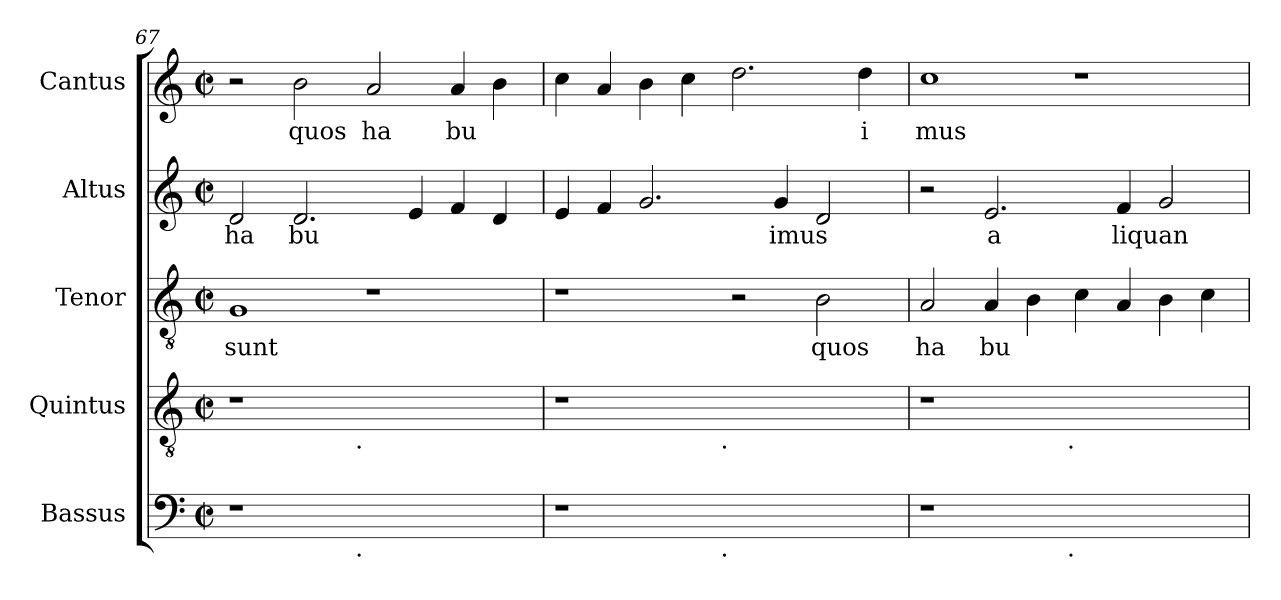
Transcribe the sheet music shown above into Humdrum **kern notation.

**kern	**kern	**kern	**text	**kern	**text	**kern	**text
*part5	*part4	*part3	*part3	*part2	*part2	*part1	*part1
*staff5	*staff4	*staff3	*staff3	*staff2	*staff2	*staff1	*staff1
*I"Bassus	*I"Quintus	*I"Tenor	*	*I"Altus	*	*I"Cantus	*
*clefF4	*clefGv2	*clefGv2	*	*clefG2	*	*clefG2	*
*k[]	*k[]	*k[]	*	*k[]	*	*k[]	*
*C:	*C:	*C:	*	*C:	*	*C:	*
*M2/2	*M2/2	*M2/2	*	*M2/2	*	*M2/2	*
*met(c|)	*met(c|)	*met(c|)	*	*met(c|)	*	*met(c|)	*
=67	=67	=67	=67	=67	=67	=67	=67
!	!	!	!LO:LY:b:cj	!	!LO:LY:b:cj	!	!
*^	*^	*	*	*	*	*	*
1r	2ryy	1r	2ryy	1G	sunt	2d/	ha	2r	.
!	!	!	!	!	!	!	!LO:LY:b:cj	!	!LO:LY:b:cj
.	4...ryy	.	4...ryy	.	.	2.d/	bu	2b\	quos
!	!	!	!LO:TX:b:t=.	!	!	!	!	!	!
!	!LO:TX:b:t=.	!	!	!	!	!	!	!	!
.	1ryy	.	1ryy	.	.	.	.	.	.
!	!	!	!	!	!	!	!	!	!LO:LY:b:cj
1ryy	.	1ryy	.	1r	.	.	.	2a/	ha
!	!	!	!	!	!	!	!LO:LY:b:cj	!	!
.	.	.	.	.	.	4e/	.	.	.
!	!	!	!	!	!	!	!LO:LY:b:cj	!	!LO:LY:b:cj
.	.	.	.	.	.	4f/	.	4a/	bu
!	!	!	!	!	!	!	!LO:LY:b:cj	!	!LO:LY:b:cj
.	.	.	.	.	.	4d/	.	4b\	.
.	32ryy	.	32ryy	.	.	.	.	.	.
=68	=68	=68	=68	=68	=68	=68	=68	=68	=68
!	!	!	!	!	!	!	!LO:LY:b:cj	!	!LO:LY:b:cj
1r	2ryy	1r	2ryy	1r	.	4e/	.	4cc\	.
!	!	!	!	!	!	!	!LO:LY:b:cj	!	!LO:LY:b:cj
.	.	.	.	.	.	4f/	.	4a/	.
!	!	!	!	!	!	!	!LO:LY:b:cj	!	!LO:LY:b:cj
.	4...ryy	.	4...ryy	.	.	2.g/	.	4b\	.
!	!	!	!	!	!	!	!	!	!LO:LY:b:cj
.	.	.	.	.	.	.	.	4cc\	.
!	!	!	!LO:TX:b:t=.	!	!	!	!	!	!
!	!LO:TX:b:t=.	!	!	!	!	!	!	!	!
.	1ryy	.	1ryy	.	.	.	.	.	.
!	!	!	!	!	!	!	!	!	!LO:LY:b:cj
1ryy	.	1ryy	.	2r	.	.	.	2.dd\	.
!	!	!	!	!	!	!	!LO:LY:b:cj	!	!
.	.	.	.	.	.	4g/	imus	.	.
!	!	!	!	!	!LO:LY:b:cj	!	!LO:LY:b:cj	!	!
.	.	.	.	2B\	quos	2d/	.	.	.
!	!	!	!	!	!	!	!	!	!LO:LY:b:cj
.	.	.	.	.	.	.	.	4dd\	i
.	32ryy	.	32ryy	.	.	.	.	.	.
=69	=69	=69	=69	=69	=69	=69	=69	=69	=69
!	!	!	!	!	!LO:LY:b:cj	!	!	!	!LO:LY:b:cj
1r	2ryy	1r	2ryy	2A/	ha	2r	.	1cc	mus
!	!	!	!	!	!LO:LY:b:cj	!	!LO:LY:b:cj	!	!
.	4ryy	.	4ryy	4A/	bu	2.e/	a	.	.
!	!	!	!	!	!LO:LY:b:cj	!	!	!	!
.	8...ryy	.	8...ryy	4B\	.	.	.	.	.
!	!	!	!LO:TX:b:t=.	!	!	!	!	!	!
!	!LO:TX:b:t=.	!	!	!	!	!	!	!	!
.	1ryy	.	1ryy	.	.	.	.	.	.
!	!	!	!	!	!LO:LY:b:cj	!	!	!	!
1ryy	.	1ryy	.	4c\	.	.	.	1r	.
!	!	!	!	!	!LO:LY:b:cj	!	!LO:LY:b:cj	!	!
.	.	.	.	4A/	.	4f/	liquan	.	.
!	!	!	!	!	!LO:LY:b:cj	!	!LO:LY:b:cj	!	!
.	.	.	.	4B\	.	2g/	.	.	.
!	!	!	!	!	!LO:LY:b:cj	!	!	!	!
.	.	.	.	4c\	.	.	.	.	.
.	64ryy	.	64ryy	.	.	.	.	.	.
*v	*v	*	*	*	*	*	*	*	*
*	*v	*v	*	*	*	*	*	*
=	=	=	=	=	=	=	=
*-	*-	*-	*-	*-	*-	*-	*-
